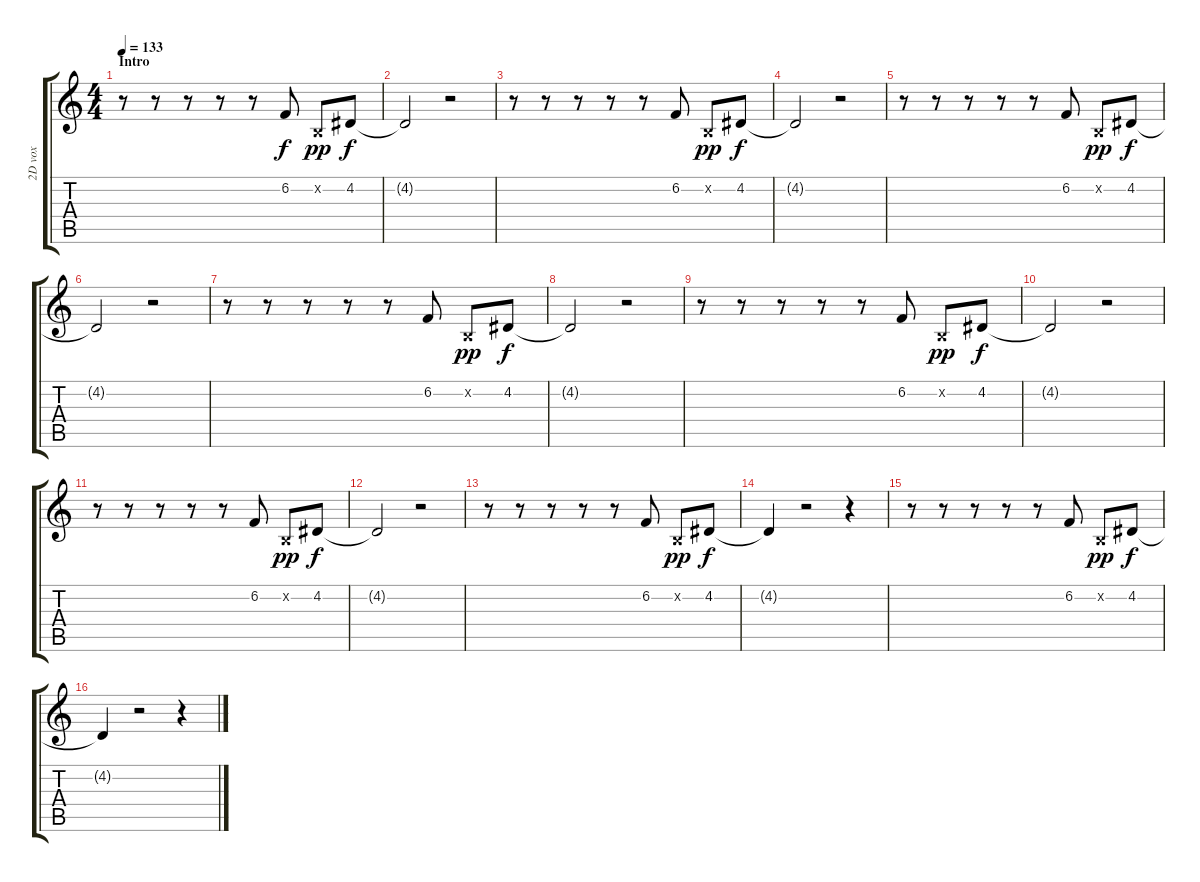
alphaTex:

\track ("2D vox" "2D vox") {instrument lead6voice}
\staff {score tabs}
\tuning (E4 B3 G3 D3 A2 E2) {hide}
\ts (4 4)
\section ("" "Intro")
\tempo 133
\clef g2
\ks c
r.8{dy f instrument lead6voice} r.8 r.8 r.8 r.8 6.2.8 0.2{x}.8{dy pp} 4.2.8{dy f} |
4.2{t}.2 r.2 |
r.8 r.8 r.8 r.8 r.8 6.2.8 0.2{x}.8{dy pp} 4.2.8{dy f} |
4.2{t}.2 r.2 |
r.8 r.8 r.8 r.8 r.8 6.2.8 0.2{x}.8{dy pp} 4.2.8{dy f} |
4.2{t}.2 r.2 |
r.8 r.8 r.8 r.8 r.8 6.2.8 0.2{x}.8{dy pp} 4.2.8{dy f} |
4.2{t}.2 r.2 |
r.8 r.8 r.8 r.8 r.8 6.2.8 0.2{x}.8{dy pp} 4.2.8{dy f} |
4.2{t}.2 r.2 |
r.8 r.8 r.8 r.8 r.8 6.2.8 0.2{x}.8{dy pp} 4.2.8{dy f} |
4.2{t}.2 r.2 |
r.8 r.8 r.8 r.8 r.8 6.2.8 0.2{x}.8{dy pp} 4.2.8{dy f} |
4.2{t}.4 r.2 r.4 |
r.8 r.8 r.8 r.8 r.8 6.2.8 0.2{x}.8{dy pp} 4.2.8{dy f} |
4.2{t}.4 r.2 r.4
